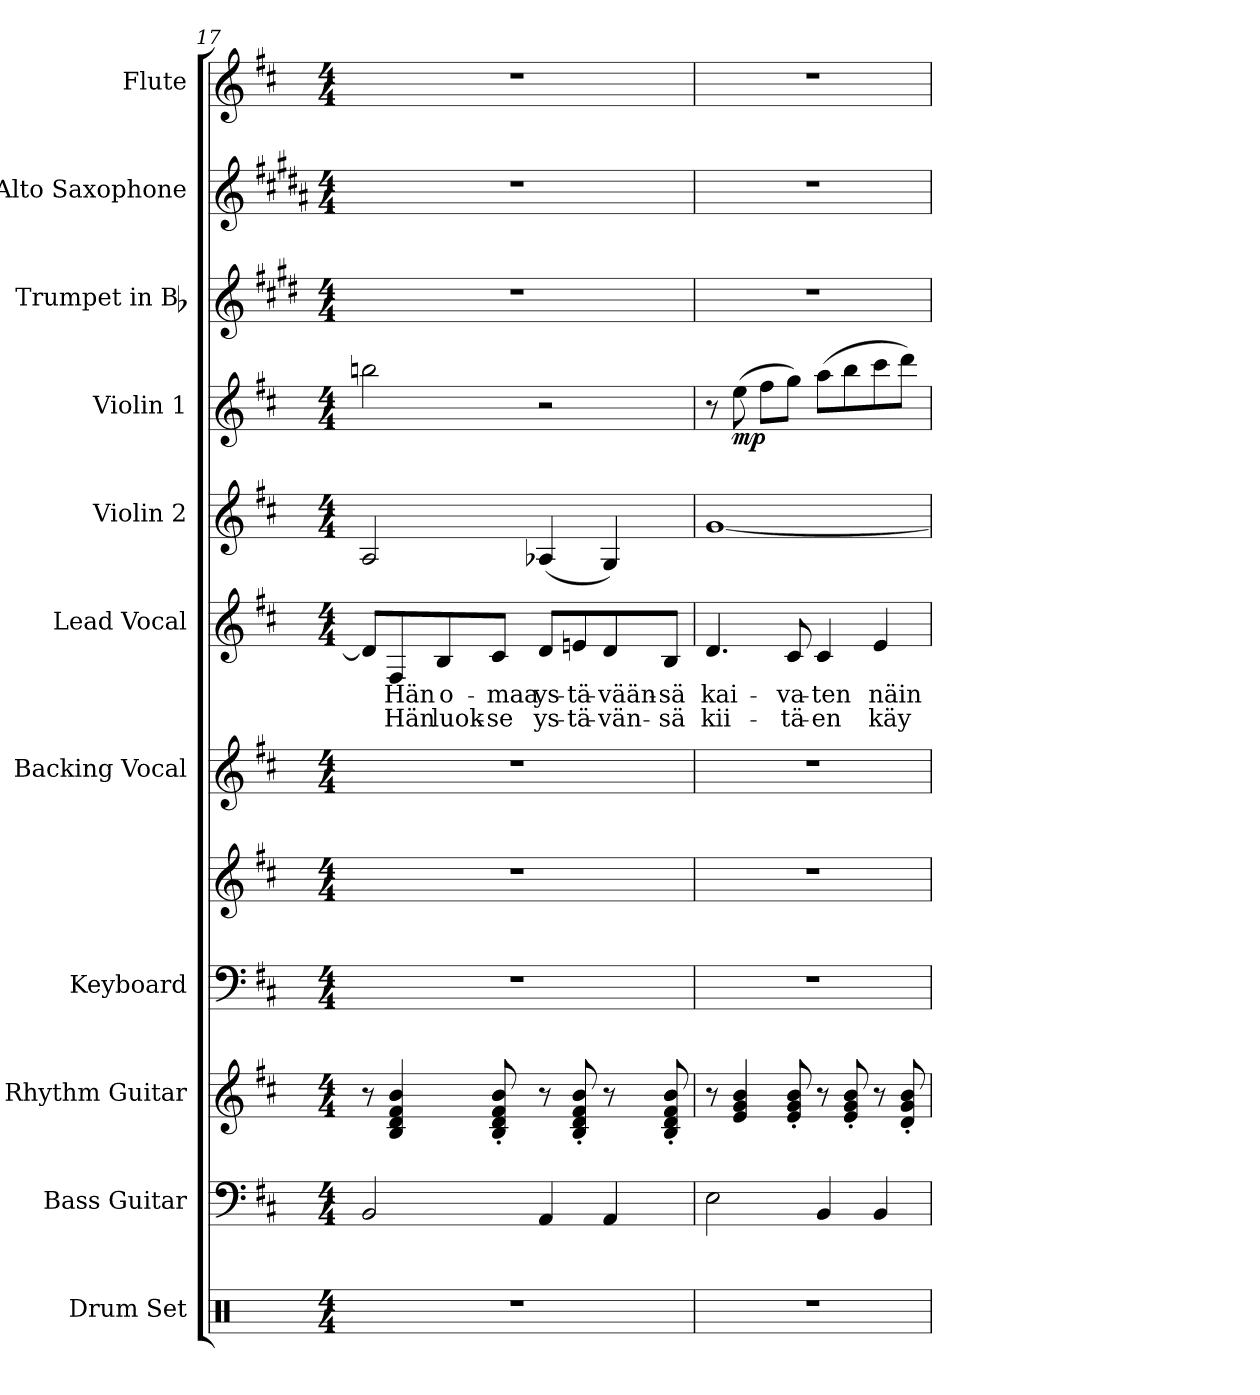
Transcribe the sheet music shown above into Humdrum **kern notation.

**kern	**kern	**kern	**kern	**kern	**kern	**kern	**text	**text	**kern	**kern	**dynam	**kern	**kern	**kern
*part11	*part10	*part9	*part8	*part8	*part7	*part6	*part6	*part6	*part5	*part4	*part4	*part3	*part2	*part1
*staff12	*staff11	*staff10	*staff9	*staff8	*staff7	*staff6	*staff6	*staff6	*staff5	*staff4	*staff4	*staff3	*staff2	*staff1
*I"Drum Set	*I"Bass Guitar	*I"Rhythm Guitar	*I"Keyboard	*	*I"Backing Vocal	*I"Lead Vocal	*	*	*I"Violin 2	*I"Violin 1	*	*I"Trumpet in Bb	*I"Alto Saxophone	*I"Flute
*I'Dr.	*I'Bass	*I'Rhy.	*I'Kbd.	*	*	*	*	*	*I'Vln. 2	*I'Vln. 1	*	*I'Tpt.	*I'Alto Sax.	*I'Fl.
*clefX	*clefF4	*clefG2	*clefF4	*clefG2	*clefG2	*clefG2	*	*	*clefG2	*clefG2	*	*clefG2	*clefG2	*clefG2
*	*ITrd7c12	*ITrd7c12	*	*	*	*	*	*	*	*	*	*ITrd1c2	*ITrd5c9	*
*k[]	*k[f#c#]	*k[f#c#]	*k[f#c#]	*k[f#c#]	*k[f#c#]	*k[f#c#]	*	*	*k[f#c#]	*k[f#c#]	*	*k[f#c#]	*k[f#c#]	*k[f#c#]
*C:	*b:	*b:	*b:	*b:	*b:	*b:	*	*	*b:	*b:	*	*b:	*b:	*b:
*M4/4	*M4/4	*M4/4	*M4/4	*M4/4	*M4/4	*M4/4	*	*	*M4/4	*M4/4	*	*M4/4	*M4/4	*M4/4
=17	=17	=17	=17	=17	=17	=17	=17	=17	=17	=17	=17	=17	=17	=17
1r	2BBBi/	8r	1r	1r	1r	8di/L]	.	.	2Ai/	2bbni\	.	1r	1r	1r
!	!	!	!	!	!	!	!LO:LY:b:color=#000000	!LO:LY:b:color=#000000	!	!	!	!	!	!
.	.	4BBi/ 4Di 4F#i 4Bi	.	.	.	8F#i/	Hän	Hän	.	.	.	.	.	.
!	!	!	!	!	!	!	!LO:LY:b:color=#000000	!LO:LY:b:color=#000000	!	!	!	!	!	!
.	.	.	.	.	.	8Bi/	o-	luok-	.	.	.	.	.	.
!	!	!	!	!	!	!	!LO:LY:b:color=#000000	!LO:LY:b:color=#000000	!	!	!	!	!	!
.	.	8BBi/' 8Di' 8F#i' 8Bi'	.	.	.	8c#i/J	-maa	-se	.	.	.	.	.	.
!	!	!	!	!	!	!	!LO:LY:b:color=#000000	!LO:LY:b:color=#000000	!	!	!	!	!	!
.	4AAAi/	8r	.	.	.	8di/L	ys-	ys-	(4A-Xi/	2r	.	.	.	.
!	!	!	!	!	!	!	!LO:LY:b:color=#000000	!LO:LY:b:color=#000000	!	!	!	!	!	!
.	.	8BBi/' 8Di' 8F#i' 8Bi'	.	.	.	8eni/	-tä-	-tä-	.	.	.	.	.	.
!	!	!	!	!	!	!	!LO:LY:b:color=#000000	!LO:LY:b:color=#000000	!	!	!	!	!	!
.	4AAAi/	8r	.	.	.	8di/	-vään-	-vän-	4Gi/)	.	.	.	.	.
!	!	!	!	!	!	!	!LO:LY:b:color=#000000	!LO:LY:b:color=#000000	!	!	!	!	!	!
.	.	8BBi/' 8Di' 8F#i' 8Bi'	.	.	.	8Bi/J	-sä	-sä	.	.	.	.	.	.
=18	=18	=18	=18	=18	=18	=18	=18	=18	=18	=18	=18	=18	=18	=18
!	!	!	!	!	!	!	!LO:LY:b:color=#000000	!LO:LY:b:color=#000000	!	!	!	!	!	!
1r	2EEi\	8r	1r	1r	1r	4.di/	kai-	kii-	[<1gi	8r	.	1r	1r	1r
.	.	4Ei/ 4Gi 4Bi	.	.	.	.	.	.	.	(8eei\	mp	.	.	.
.	.	.	.	.	.	.	.	.	.	8ff#i\L	.	.	.	.
!	!	!	!	!	!	!	!LO:LY:b:color=#000000	!LO:LY:b:color=#000000	!	!	!	!	!	!
.	.	8Ei/' 8Gi' 8Bi'	.	.	.	8c#i/	-va-	-tä-	.	8ggi\J)	.	.	.	.
!	!	!	!	!	!	!	!LO:LY:b:color=#000000	!LO:LY:b:color=#000000	!	!	!	!	!	!
.	4BBBi/	8r	.	.	.	4c#i/	-ten	-en	.	(8aai\L	.	.	.	.
.	.	8Ei/' 8Gi' 8Bi'	.	.	.	.	.	.	.	8bbi\	.	.	.	.
!	!	!	!	!	!	!	!LO:LY:b:color=#000000	!LO:LY:b:color=#000000	!	!	!	!	!	!
.	4BBBi/	8r	.	.	.	4ei/	näin	käy	.	8ccc#i\	.	.	.	.
.	.	8Di/' 8Gi' 8Bi'	.	.	.	.	.	.	.	8dddi\J)	.	.	.	.
=	=	=	=	=	=	=	=	=	=	=	=	=	=	=
*-	*-	*-	*-	*-	*-	*-	*-	*-	*-	*-	*-	*-	*-	*-
